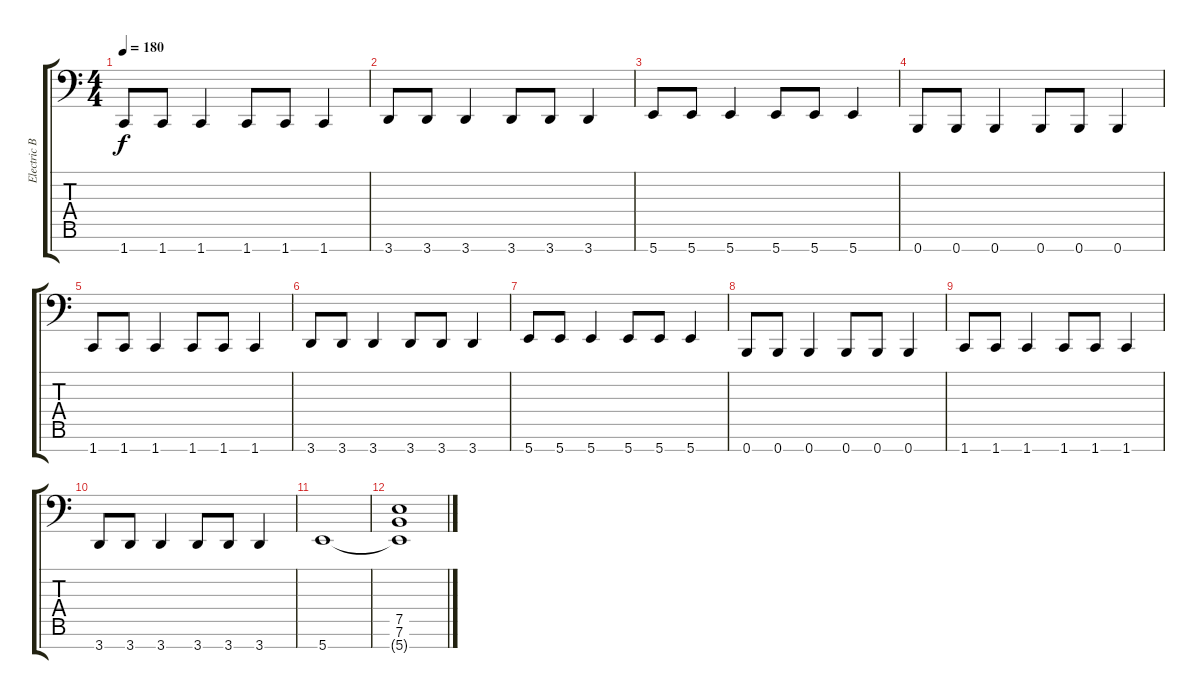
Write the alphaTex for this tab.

\track ("Electric Bass" "Electric B") {instrument electricbasspick}
\staff {score tabs}
\tuning (E3 B2 G2 D2 A1 E1 B0) {hide}
\ts (4 4)
\tempo 180
\clef f4
\ks c
1.7.8{dy f} 1.7.8 1.7.4 1.7.8 1.7.8 1.7.4 |
3.7.8 3.7.8 3.7.4 3.7.8 3.7.8 3.7.4 |
5.7.8 5.7.8 5.7.4 5.7.8 5.7.8 5.7.4 |
0.7.8 0.7.8 0.7.4 0.7.8 0.7.8 0.7.4 |
1.7.8 1.7.8 1.7.4 1.7.8 1.7.8 1.7.4 |
3.7.8 3.7.8 3.7.4 3.7.8 3.7.8 3.7.4 |
5.7.8 5.7.8 5.7.4 5.7.8 5.7.8 5.7.4 |
0.7.8 0.7.8 0.7.4 0.7.8 0.7.8 0.7.4 |
1.7.8 1.7.8 1.7.4 1.7.8 1.7.8 1.7.4 |
3.7.8 3.7.8 3.7.4 3.7.8 3.7.8 3.7.4 |
5.7.1 |
(7.5 7.6 5.7{t}).1
